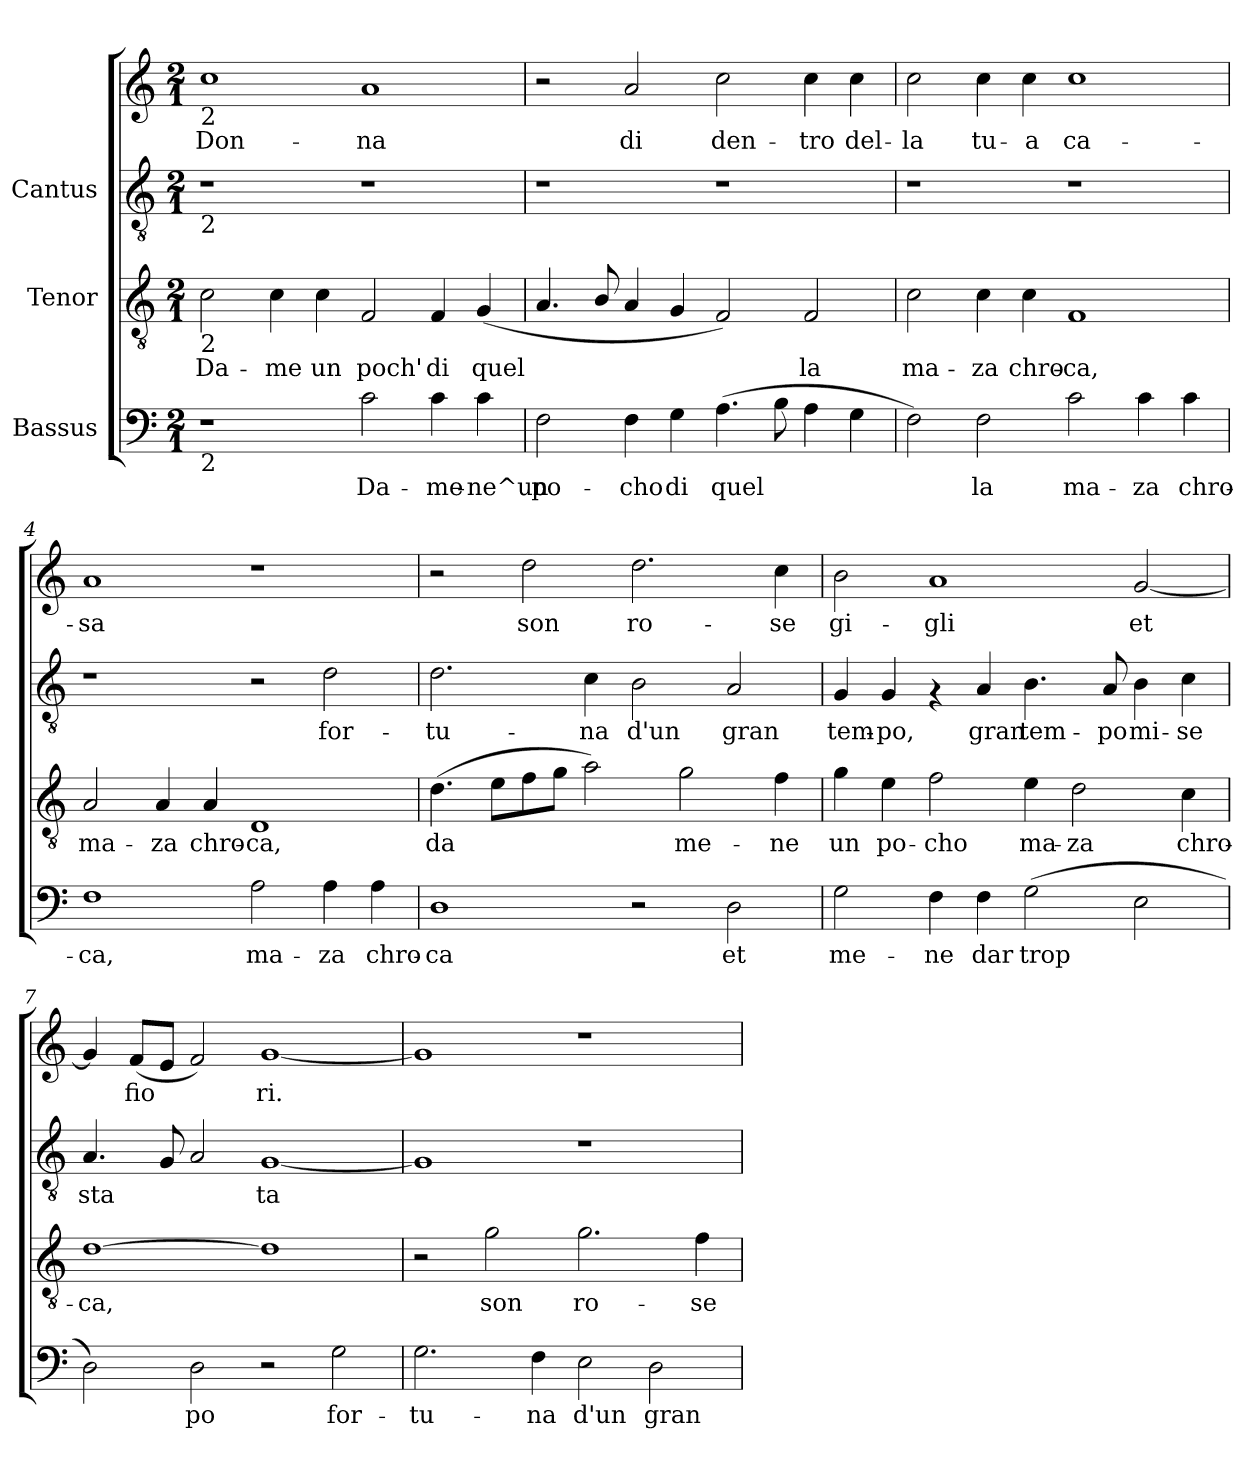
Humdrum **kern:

**kern	**text	**kern	**text	**kern	**text	**kern	**text
*part3	*part3	*part2	*part2	*part1	*part1	*part1	*part1
*staff4	*staff4	*staff3	*staff3	*staff2	*staff2	*staff1	*staff1
*I"Bassus	*	*I"Tenor	*	*I"Cantus	*	*	*
!!LO:PB:g=z
*stria5	*	*stria5	*	*stria5	*	*stria5	*
*clefF4	*	*clefGv2	*	*clefGv2	*	*clefG2	*
*M2/1	*	*M2/1	*	*M2/1	*	*M2/1	*
*MM192	*	*MM192	*	*MM192	*	*MM192	*
=1	=1	=1	=1	=1	=1	=1	=1
!	!	!	!	!	!	!LO:TX:b:t=2	!
!	!	!	!	!LO:TX:b:t=2	!	!	!
!	!	!LO:TX:b:t=2	!	!	!	!	!
!LO:TX:b:t=2	!	!	!	!	!	!	!
!	!	!	!LO:LY:b:cj	!	!	!	!LO:LY:b:cj
1r	.	2c\	Da-	1r	.	1cc	Don-
!	!	!	!LO:LY:b:cj	!	!	!	!
.	.	4c\	-me	.	.	.	.
!	!	!	!LO:LY:b:cj	!	!	!	!
.	.	4c\	un	.	.	.	.
!	!LO:LY:b:cj	!	!LO:LY:b:cj	!	!	!	!LO:LY:b:cj
2c\	Da-	2F/	poch'	1r	.	1a	-na
!	!LO:LY:b:cj	!	!LO:LY:b:cj	!	!	!	!
4c\	-me-	4F/	di	.	.	.	.
!	!LO:LY:b:cj	!	!LO:LY:b:cj	!	!	!	!
4c\	-ne^un	(<4G/	quel-	.	.	.	.
=2	=2	=2	=2	=2	=2	=2	=2
!	!LO:LY:b:cj	!	!LO:LY:b:cj	!	!	!	!
2F\	po-	4.A/	-	1r	.	2r	.
!	!	!	!LO:LY:b:cj	!	!	!	!
.	.	8B/	.	.	.	.	.
!	!LO:LY:b:cj	!	!LO:LY:b:cj	!	!	!	!LO:LY:b:cj
4F\	-cho	4A/	.	.	.	2a/	di
!	!LO:LY:b:cj	!	!LO:LY:b:cj	!	!	!	!
4G\	di	4G/	.	.	.	.	.
!	!LO:LY:b:cj	!	!LO:LY:b:cj	!	!	!	!LO:LY:b:cj
(>4.A\	quel-	2F/)	.	1r	.	2cc\	den-
!	!LO:LY:b:cj	!	!	!	!	!	!
8B\	--	.	.	.	.	.	.
!	!LO:LY:b:cj	!	!LO:LY:b:cj	!	!	!	!LO:LY:b:cj
4A\	--	2F/	la	.	.	4cc\	-tro
!	!LO:LY:b:cj	!	!	!	!	!	!LO:LY:b:cj
4G\	--	.	.	.	.	4cc\	del-
!!LO:LB:g=z
=3	=3	=3	=3	=3	=3	=3	=3
!	!LO:LY:b:cj	!	!LO:LY:b:cj	!	!	!	!LO:LY:b:cj
2F\)	-	2c\	ma-	1r	.	2cc\	-la
!	!LO:LY:b:cj	!	!LO:LY:b:cj	!	!	!	!LO:LY:b:cj
2F\	la	4c\	-za	.	.	4cc\	tu-
!	!	!	!LO:LY:b:cj	!	!	!	!LO:LY:b:cj
.	.	4c\	chro-	.	.	4cc\	-a
!	!LO:LY:b:cj	!	!LO:LY:b:cj	!	!	!	!LO:LY:b:cj
2c\	ma-	1F	-ca,	1r	.	1cc	ca-
!	!LO:LY:b:cj	!	!	!	!	!	!
4c\	-za	.	.	.	.	.	.
!	!LO:LY:b:cj	!	!	!	!	!	!
4c\	chro-	.	.	.	.	.	.
=4	=4	=4	=4	=4	=4	=4	=4
!	!LO:LY:b:cj	!	!LO:LY:b:cj	!	!	!	!LO:LY:b:cj
1F	-ca,	2A/	ma-	1r	.	1a	-sa
!	!	!	!LO:LY:b:cj	!	!	!	!
.	.	4A/	-za	.	.	.	.
!	!	!	!LO:LY:b:cj	!	!	!	!
.	.	4A/	chro-	.	.	.	.
!	!LO:LY:b:cj	!	!LO:LY:b:cj	!	!	!	!
2A\	ma-	1D	-ca,	2r	.	1r	.
!	!LO:LY:b:cj	!	!	!	!LO:LY:b:cj	!	!
4A\	-za	.	.	2d\	for-	.	.
!	!LO:LY:b:cj	!	!	!	!	!	!
4A\	chro-	.	.	.	.	.	.
=5	=5	=5	=5	=5	=5	=5	=5
!	!LO:LY:b:cj	!	!LO:LY:b:cj	!	!LO:LY:b:cj	!	!
1D	-ca	(>4.d\	da-	2.d\	tu-	2r	.
!	!	!	!LO:LY:b:cj	!	!	!	!
.	.	8e\L	-	.	.	.	.
!	!	!	!LO:LY:b:cj	!	!	!	!LO:LY:b:cj
.	.	8f\	.	.	.	2dd\	-son
!	!	!	!LO:LY:b:cj	!	!	!	!
.	.	8g\J	.	.	.	.	.
!	!	!	!LO:LY:b:cj	!	!LO:LY:b:cj	!	!
.	.	2a\)	.	4c\	-na	.	.
!	!	!	!	!	!LO:LY:b:cj	!	!LO:LY:b:cj
2r	.	.	.	2B\	d'un	2.dd\	ro-
!	!	!	!LO:LY:b:cj	!	!	!	!
.	.	2g\	me-	.	.	.	.
!	!LO:LY:b:cj	!	!	!	!LO:LY:b:cj	!	!
2D\	et	.	.	2A/	gran	.	.
!	!	!	!LO:LY:b:cj	!	!	!	!LO:LY:b:cj
.	.	4f\	-ne	.	.	4cc\	-se
!!LO:LB:g=z
=6	=6	=6	=6	=6	=6	=6	=6
!	!LO:LY:b:cj	!	!LO:LY:b:cj	!	!LO:LY:b:cj	!	!LO:LY:b:cj
2G\	me-	4g\	un	4G/	tem-	2b\	gi-
!	!	!	!LO:LY:b:cj	!	!LO:LY:b:cj	!	!
.	.	4e\	po-	4G/	-po,	.	.
!	!LO:LY:b:cj	!	!LO:LY:b:cj	!	!	!	!LO:LY:b:cj
4F\	-ne	2f\	-cho	4rF	.	1a	-gli
!	!LO:LY:b:cj	!	!	!	!LO:LY:b:cj	!	!
4F\	dar	.	.	4A/	gran	.	.
!	!LO:LY:b:cj	!	!LO:LY:b:cj	!	!LO:LY:b:cj	!	!
(>2G\	trop-	4e\	ma-	4.B\	tem-	.	.
!	!	!	!LO:LY:b:cj	!	!	!	!
.	.	2d\	-za	.	.	.	.
!	!	!	!	!	!LO:LY:b:cj	!	!
.	.	.	.	8A/	-po	.	.
!	!LO:LY:b:cj	!	!	!	!LO:LY:b:cj	!	!LO:LY:b:cj
2E\	--	.	.	4B\	mi-	[<2g/	et
!	!	!	!LO:LY:b:cj	!	!LO:LY:b:cj	!	!
.	.	4c\	chro-	4c\	-se	.	.
=7	=7	=7	=7	=7	=7	=7	=7
!	!LO:LY:b:cj	!	!LO:LY:b:cj	!	!LO:LY:b:cj	!	!LO:LY:b:cj
2D\)	-	[>1d	-ca,	4.A/	sta-	4g/]	.
!	!	!	!	!	!	!	!LO:LY:b:cj
.	.	.	.	.	.	(<8f/L	fio-
!	!	!	!	!	!LO:LY:b:cj	!	!LO:LY:b:cj
.	.	.	.	8G/	-	8e/J	-
!	!LO:LY:b:cj	!	!	!	!LO:LY:b:cj	!	!LO:LY:b:cj
2D\	po	.	.	2A/	.	2f/)	.
!	!	!	!LO:LY:b:cj	!	!LO:LY:b:cj	!	!LO:LY:b:cj
2r	.	1d]	.	[<1G	ta	[<1g	ri.
!	!LO:LY:b:cj	!	!	!	!	!	!
2G\	for-	.	.	.	.	.	.
=8	=8	=8	=8	=8	=8	=8	=8
!	!LO:LY:b:cj	!	!	!	!	!	!
2.G\	-tu-	2r	.	1G]	.	1g]	.
!	!	!	!LO:LY:b:cj	!	!	!	!
.	.	2g\	son	.	.	.	.
!	!LO:LY:b:cj	!	!	!	!	!	!
4F\	-na	.	.	.	.	.	.
!	!LO:LY:b:cj	!	!LO:LY:b:cj	!	!	!	!
2E\	d'un	2.g\	ro-	1r	.	1r	.
!	!LO:LY:b:cj	!	!	!	!	!	!
2D\	gran	.	.	.	.	.	.
!	!	!	!LO:LY:b:cj	!	!	!	!
.	.	4f\	-se	.	.	.	.
=	=	=	=	=	=	=	=
*-	*-	*-	*-	*-	*-	*-	*-
